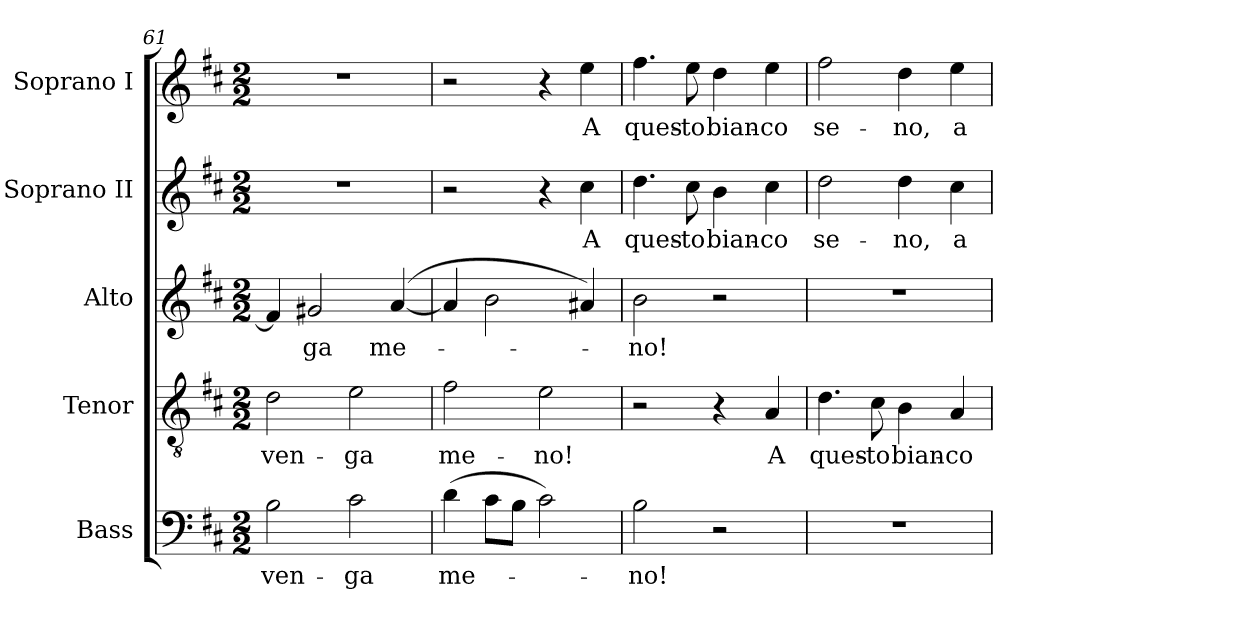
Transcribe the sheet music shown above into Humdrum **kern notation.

**kern	**text	**kern	**text	**kern	**text	**kern	**text	**kern	**text
*part5	*part5	*part4	*part4	*part3	*part3	*part2	*part2	*part1	*part1
*staff5	*staff5	*staff4	*staff4	*staff3	*staff3	*staff2	*staff2	*staff1	*staff1
*I"Bass	*	*I"Tenor	*	*I"Alto	*	*I"Soprano II	*	*I"Soprano I	*
*I'B.	*	*I'T.	*	*I'A.	*	*I'S. II	*	*I'S. I	*
*clefF4	*	*clefGv2	*	*clefG2	*	*clefG2	*	*clefG2	*
*	*	*ITrd7c12	*	*	*	*	*	*	*
*k[f#c#]	*	*k[f#c#]	*	*k[f#c#]	*	*k[f#c#]	*	*k[f#c#]	*
*D:	*	*D:	*	*D:	*	*D:	*	*D:	*
*M2/2	*	*M2/2	*	*M2/2	*	*M2/2	*	*M2/2	*
=61	=61	=61	=61	=61	=61	=61	=61	=61	=61
!	!LO:LY:b:color=#000000	!	!	!	!	!	!	!	!
!	!	!	!LO:LY:b:color=#000000	!	!	!	!	!	!
2Bi\	ven-	2Di\	ven-	4f#i/]	.	1r	.	1r	.
!	!	!	!	!	!LO:LY:b:color=#000000	!	!	!	!
.	.	.	.	2g#Xi/	-ga	.	.	.	.
!	!LO:LY:b:color=#000000	!	!	!	!	!	!	!	!
!	!	!	!LO:LY:b:color=#000000	!	!	!	!	!	!
2c#i\	-ga	2Ei\	-ga	.	.	.	.	.	.
!	!	!	!	!	!LO:LY:b:color=#000000	!	!	!	!
.	.	.	.	([<4ai/	me-	.	.	.	.
=62	=62	=62	=62	=62	=62	=62	=62	=62	=62
!	!LO:LY:b:color=#000000	!	!	!	!	!	!	!	!
!	!	!	!LO:LY:b:color=#000000	!	!	!	!	!	!
(4di\	me-	2F#i\	me-	4ai/]	.	2r	.	2r	.
8c#i\L	.	.	.	2bi\	.	.	.	.	.
8Bi\J	.	.	.	.	.	.	.	.	.
!	!	!	!LO:LY:b:color=#000000	!	!	!	!	!	!
2c#i\)	.	2Ei\	-no!	.	.	4r	.	4r	.
!	!	!	!	!	!	!	!LO:LY:b:color=#000000	!	!
!	!	!	!	!	!	!	!	!	!LO:LY:b:color=#000000
.	.	.	.	4a#Xi/)	.	4cc#i\	A	4eei\	A
=63	=63	=63	=63	=63	=63	=63	=63	=63	=63
!	!LO:LY:b:color=#000000	!	!	!	!	!	!	!	!
!	!	!	!	!	!LO:LY:b:color=#000000	!	!	!	!
!	!	!	!	!	!	!	!LO:LY:b:color=#000000	!	!
!	!	!	!	!	!	!	!	!	!LO:LY:b:color=#000000
2Bi\	-no!	2r	.	2bi\	-no!	4.ddi\	ques-	4.ff#i\	ques-
!	!	!	!	!	!	!	!LO:LY:b:color=#000000	!	!
!	!	!	!	!	!	!	!	!	!LO:LY:b:color=#000000
.	.	.	.	.	.	8cc#i\	-to	8eei\	-to
!	!	!	!	!	!	!	!LO:LY:b:color=#000000	!	!
!	!	!	!	!	!	!	!	!	!LO:LY:b:color=#000000
2r	.	4r	.	2r	.	4bi\	bian-	4ddi\	bian-
!	!	!	!LO:LY:b:color=#000000	!	!	!	!	!	!
!	!	!	!	!	!	!	!LO:LY:b:color=#000000	!	!
!	!	!	!	!	!	!	!	!	!LO:LY:b:color=#000000
.	.	4AAi/	A	.	.	4cc#i\	-co	4eei\	-co
!!LO:LB:g=z
=64	=64	=64	=64	=64	=64	=64	=64	=64	=64
!	!	!	!LO:LY:b:color=#000000	!	!	!	!	!	!
!	!	!	!	!	!	!	!LO:LY:b:color=#000000	!	!
!	!	!	!	!	!	!	!	!	!LO:LY:b:color=#000000
1r	.	4.Di\	ques-	1r	.	2ddi\	se-	2ff#i\	se-
!	!	!	!LO:LY:b:color=#000000	!	!	!	!	!	!
.	.	8C#i\	-to	.	.	.	.	.	.
!	!	!	!LO:LY:b:color=#000000	!	!	!	!	!	!
!	!	!	!	!	!	!	!LO:LY:b:color=#000000	!	!
!	!	!	!	!	!	!	!	!	!LO:LY:b:color=#000000
.	.	4BBi\	bian-	.	.	4ddi\	-no,	4ddi\	-no,
!	!	!	!LO:LY:b:color=#000000	!	!	!	!	!	!
!	!	!	!	!	!	!	!LO:LY:b:color=#000000	!	!
!	!	!	!	!	!	!	!	!	!LO:LY:b:color=#000000
.	.	4AAi/	-co	.	.	4cc#i\	a	4eei\	a
=	=	=	=	=	=	=	=	=	=
*-	*-	*-	*-	*-	*-	*-	*-	*-	*-
